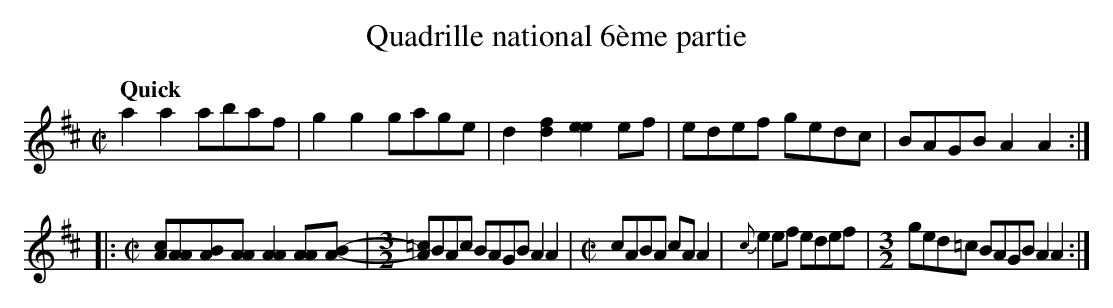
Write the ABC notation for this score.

X:1
T:Quadrille national 6ème partie
M:C|
L:1/8
Q:"Quick"
K:Amix
a2a2 abaf|g2g2 gage|d2 [d2f2][e2e2]ef|edef gedc|BAGB A2A2:|
|:[M:C|][Ac][AA][AB][AA] [A2A2] [AA][AB]-|[M:3/2][A=c]BAc BAGB A2A2|[M:C|]cABA cAA2|{c}e2 ef edef|[M:3/2]ged=c BAGB A2A2:|
